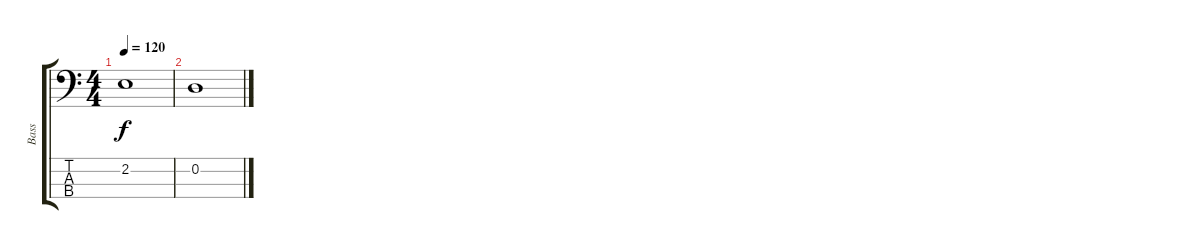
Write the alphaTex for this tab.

\track ("Bass" "Bass") {instrument electricbassfinger}
\staff {score tabs}
\tuning (G2 D2 A1 E1) {hide}
\ts (4 4)
\tempo 120
\clef f4
\ks c
2.2.1{dy f} |
0.2.1
